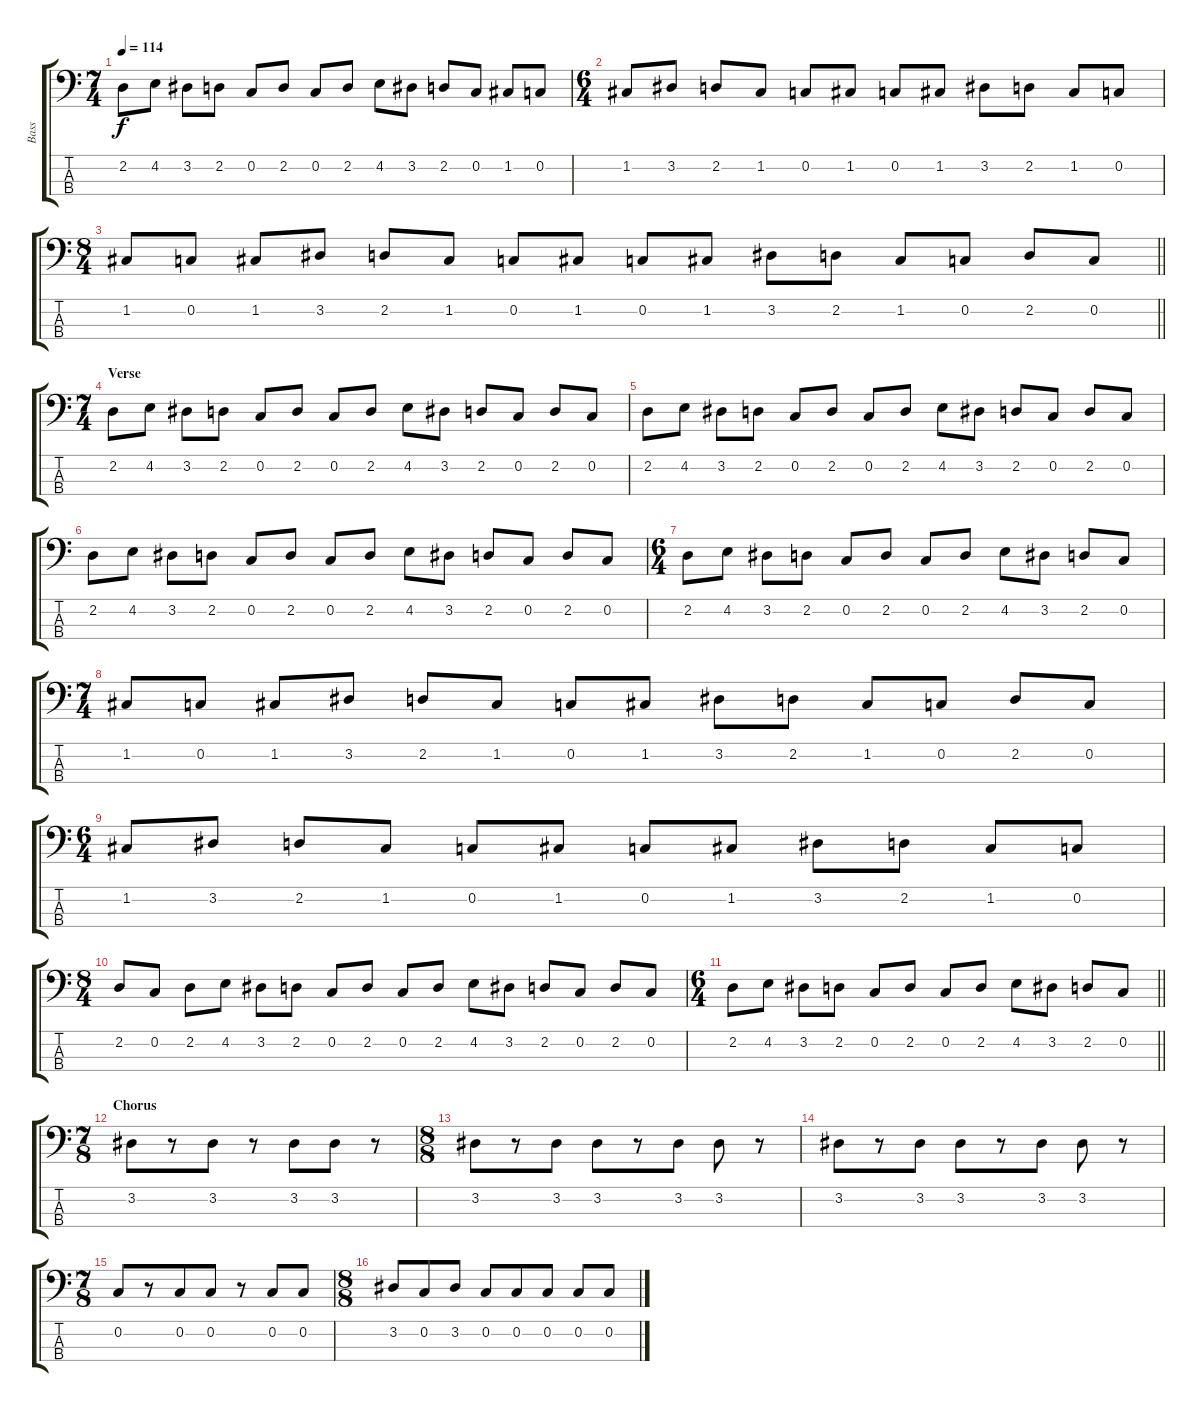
\track ("Bass" "Bass") {instrument electricbassfinger}
\staff {score tabs}
\tuning (F2 C2 G1 C1) {hide}
\ts (7 4)
\tempo 114
\clef f4
\ks c
2.2.8{dy f} 4.2.8 3.2.8 2.2.8 0.2.8 2.2.8 0.2.8 2.2.8 4.2.8 3.2.8 2.2.8 0.2.8 1.2.8 0.2.8 |
\ts (6 4)
1.2.8 3.2.8 2.2.8 1.2.8 0.2.8 1.2.8 0.2.8 1.2.8 3.2.8 2.2.8 1.2.8 0.2.8 |
\ts (8 4)
\barLineRight lightlight
1.2.8 0.2.8 1.2.8 3.2.8 2.2.8 1.2.8 0.2.8 1.2.8 0.2.8 1.2.8 3.2.8 2.2.8 1.2.8 0.2.8 2.2.8 0.2.8 |
\ts (7 4)
\section ("" "Verse")
2.2.8 4.2.8 3.2.8 2.2.8 0.2.8 2.2.8 0.2.8 2.2.8 4.2.8 3.2.8 2.2.8 0.2.8 2.2.8 0.2.8 |
2.2.8 4.2.8 3.2.8 2.2.8 0.2.8 2.2.8 0.2.8 2.2.8 4.2.8 3.2.8 2.2.8 0.2.8 2.2.8 0.2.8 |
2.2.8 4.2.8 3.2.8 2.2.8 0.2.8 2.2.8 0.2.8 2.2.8 4.2.8 3.2.8 2.2.8 0.2.8 2.2.8 0.2.8 |
\ts (6 4)
2.2.8 4.2.8 3.2.8 2.2.8 0.2.8 2.2.8 0.2.8 2.2.8 4.2.8 3.2.8 2.2.8 0.2.8 |
\ts (7 4)
1.2.8 0.2.8 1.2.8 3.2.8 2.2.8 1.2.8 0.2.8 1.2.8 3.2.8 2.2.8 1.2.8 0.2.8 2.2.8 0.2.8 |
\ts (6 4)
1.2.8 3.2.8 2.2.8 1.2.8 0.2.8 1.2.8 0.2.8 1.2.8 3.2.8 2.2.8 1.2.8 0.2.8 |
\ts (8 4)
2.2.8 0.2.8 2.2.8 4.2.8 3.2.8 2.2.8 0.2.8 2.2.8 0.2.8 2.2.8 4.2.8 3.2.8 2.2.8 0.2.8 2.2.8 0.2.8 |
\ts (6 4)
\barLineRight lightlight
2.2.8 4.2.8 3.2.8 2.2.8 0.2.8 2.2.8 0.2.8 2.2.8 4.2.8 3.2.8 2.2.8 0.2.8 |
\ts (7 8)
\section ("" "Chorus")
3.2.8 r.8 3.2.8 r.8 3.2.8 3.2.8 r.8 |
\ts (8 8)
3.2.8 r.8 3.2.8 3.2.8 r.8 3.2.8 3.2.8 r.8 |
3.2.8 r.8 3.2.8 3.2.8 r.8 3.2.8 3.2.8 r.8 |
\ts (7 8)
0.2.8 r.8 0.2.8 0.2.8 r.8 0.2.8 0.2.8 |
\ts (8 8)
3.2.8 0.2.8 3.2.8 0.2.8 0.2.8 0.2.8 0.2.8 0.2.8
